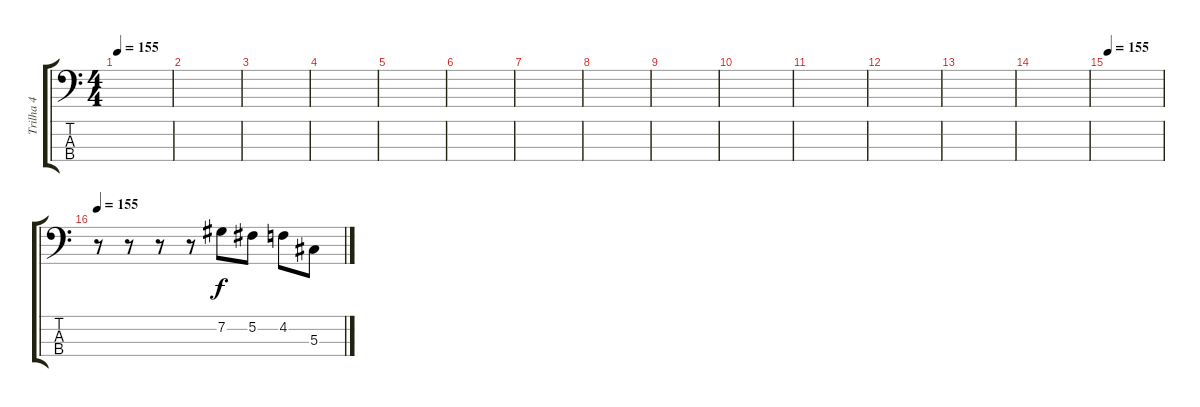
\track ("Trilha 4" "Trilha 4") {instrument electricbassfinger}
\staff {score tabs}
\tuning (Gb2 Db2 Ab1 Eb1) {hide}
\ts (4 4)
\tempo 155
\tempo 180
\tempo 155
\clef f4
\ks c
|
|
|
|
|
|
|
|
|
|
|
|
|
|
\tempo 155
|
\tempo 155
r.8 r.8 r.8 r.8 7.2.8 5.2.8 4.2.8 5.3.8
